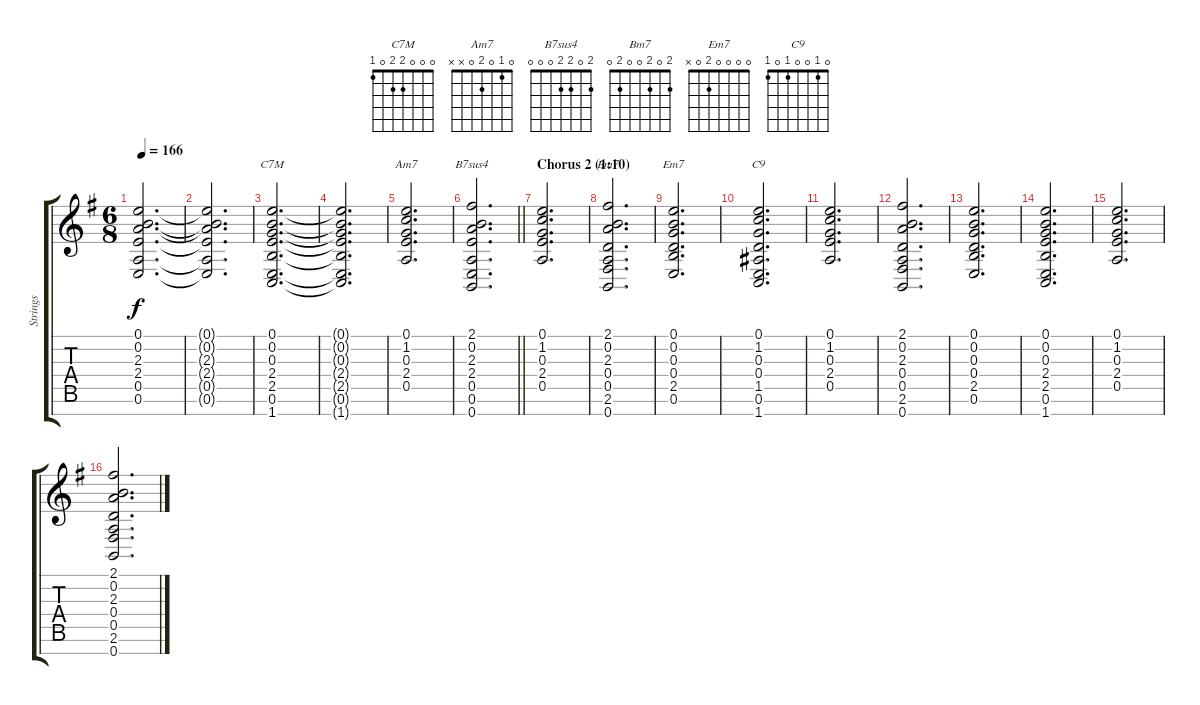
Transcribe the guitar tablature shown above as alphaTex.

\track ("Strings" "Strings") {instrument stringensemble1}
\staff {score tabs}
\tuning (E5 B4 G4 D4 A3 E3 B2) {hide}
\chord ("C7M" 0 0 0 2 2 0 1)
\chord ("Am7" 0 1 0 2 0 x x)
\chord ("B7sus4" 2 0 2 2 0 0 0)
\chord ("Bm7" 2 0 2 0 0 2 0)
\chord ("Em7" 0 0 0 0 2 0 x)
\chord ("C9" 0 1 0 0 1 0 1)
\ts (6 8)
\tempo 166
\clef g2
\ks g
(0.1{t} 0.2{t} 2.3{t} 2.4{t} 0.5{t} 0.6{t}).2{d dy f} |
(0.1{t} 0.2{t} 2.3{t} 2.4{t} 0.5{t} 0.6{t}).2{d} |
(0.1 0.2 0.3 2.4 2.5 0.6 1.7).2{d ch "C7M"} |
(0.1{t} 0.2{t} 0.3{t} 2.4{t} 2.5{t} 0.6{t} 1.7{t}).2{d} |
(0.1 1.2 0.3 2.4 0.5).2{d ch "Am7"} |
\barLineRight lightlight
(2.1 0.2 2.3 2.4 0.5 0.6 0.7).2{d ch "B7sus4"} |
\section ("" "Chorus 2 (1:10)")
(0.1 1.2 0.3 2.4 0.5).2{d} |
(2.1 0.2 2.3 0.4 0.5 2.6 0.7).2{d ch "Bm7"} |
(0.1 0.2 0.3 0.4 2.5 0.6).2{d ch "Em7"} |
(0.1 1.2 0.3 0.4 1.5 0.6 1.7).2{d ch "C9"} |
(0.1 1.2 0.3 2.4 0.5).2{d} |
(2.1 0.2 2.3 0.4 0.5 2.6 0.7).2{d} |
(0.1 0.2 0.3 0.4 2.5 0.6).2{d} |
(0.1 0.2 0.3 2.4 2.5 0.6 1.7).2{d} |
(0.1 1.2 0.3 2.4 0.5).2{d} |
(2.1 0.2 2.3 0.4 0.5 2.6 0.7).2{d}
